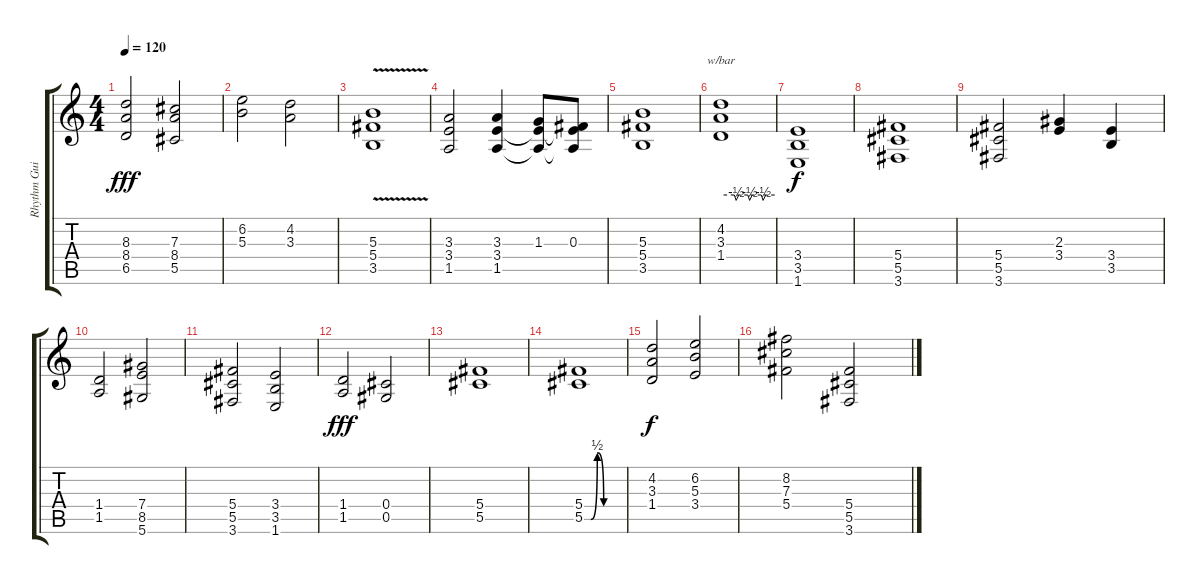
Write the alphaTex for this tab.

\track ("Rhythm Guitar 2 (Felix Vaillancourt)" "Rhythm Gui") {instrument distortionguitar}
\staff {score tabs}
\tuning (Eb4 Bb3 Gb3 Db3 Ab2 Eb2) {hide}
\ts (4 4)
\tempo 120
\clef g2
\ks c
(8.3 8.4 6.5).2{dy fff} (7.3 8.4 5.5).2 |
(6.2 5.3).2 (4.2 3.3).2 |
(5.3{v} 5.4{v} 3.5{v}).1 |
(3.3 3.4 1.5).2 (3.3 3.4 1.5).4 (1.3 3.4{t} 1.5{t}).8 (0.3 3.4{t} 1.5{t}).8 |
(5.3 5.4 3.5).1 |
(4.2 3.3 1.4).1{tbe (custom default 0 0 15 0 17 -2 20 0 30 0 32 -2 35 0 45 0 47 -2 50 0 60 0)} |
(3.4 3.5 1.6).1{dy f} |
(5.4 5.5 3.6).1 |
(5.4 5.5 3.6).2 (2.3 3.4).4 (3.4 3.5).4 |
(1.4 1.5).2 (7.4 8.5 5.6).2 |
(5.4 5.5 3.6).2 (3.4 3.5 1.6).2 |
(1.4 1.5).2{dy fff} (0.4 0.5).2 |
(5.4 5.5).1 |
(5.4 5.5{be (custom 0 0 10 0 20 2 30 0 40 0 60 0)}).1 |
(4.2 3.3 1.4).2{dy f} (6.2 5.3 3.4).2 |
(8.2 7.3 5.4).2 (5.4 5.5 3.6).2
